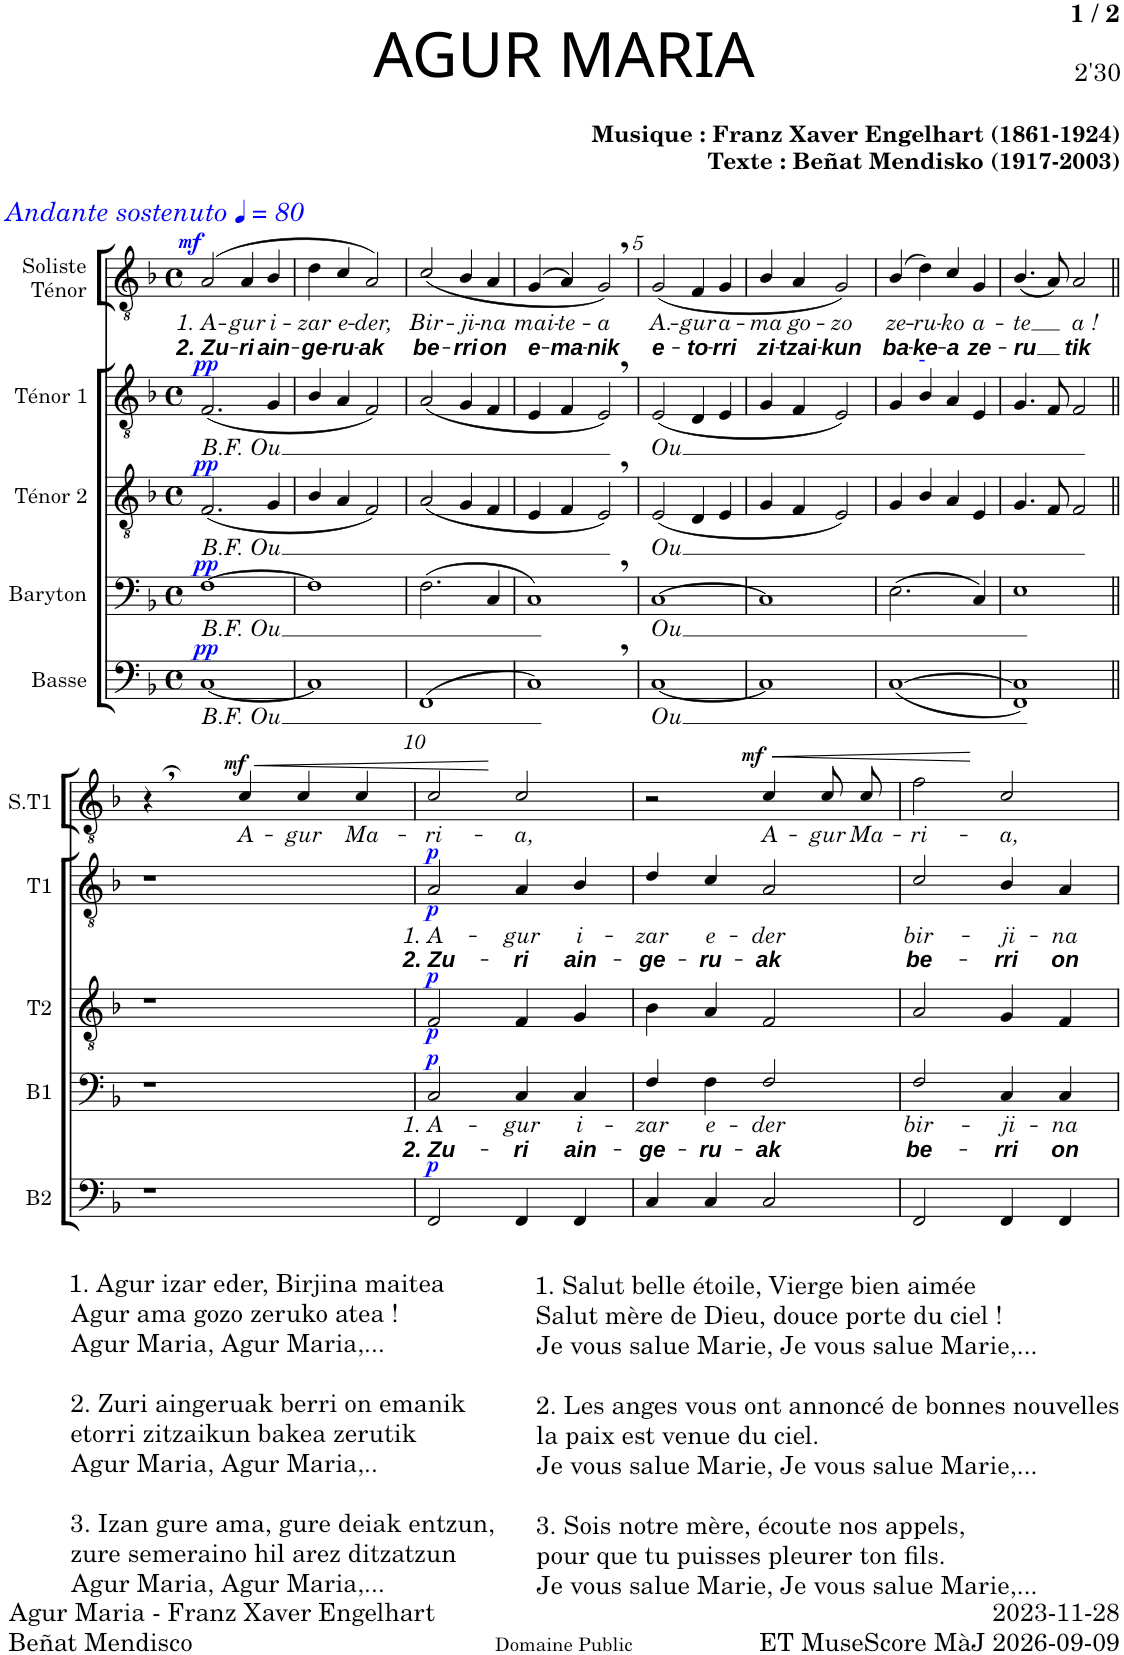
**kern	**text	**dynam	**kern	**text	**text	**dynam	**kern	**text	**dynam	**kern	**text	**text	**dynam	**kern	**text	**text	**dynam
*part5	*part5	*part5	*part4	*part4	*part4	*part4	*part3	*part3	*part3	*part2	*part2	*part2	*part2	*part1	*part1	*part1	*part1
*staff5	*staff5	*staff5	*staff4	*staff4	*staff4	*staff4	*staff3	*staff3	*staff3	*staff2	*staff2	*staff2	*staff2	*staff1	*staff1	*staff1	*staff1
*I"Basse	*	*	*I"Baryton	*	*	*	*I"Ténor 2	*	*	*I"Ténor 1	*	*	*	*I"Soliste  Ténor	*	*	*
*I'B2	*	*	*I'B1	*	*	*	*I'T2	*	*	*I'T1	*	*	*	*I'S.T1	*	*	*
*clefF4	*	*	*clefF4	*	*	*	*clefGv2	*	*	*clefGv2	*	*	*	*clefGv2	*	*	*
*k[b-]	*	*	*k[b-]	*	*	*	*k[b-]	*	*	*k[b-]	*	*	*	*k[b-]	*	*	*
*F:	*	*	*F:	*	*	*	*F:	*	*	*F:	*	*	*	*F:	*	*	*
*M4/4	*	*	*M4/4	*	*	*	*M4/4	*	*	*M4/4	*	*	*	*M4/4	*	*	*
*met(c)	*	*	*met(c)	*	*	*	*met(c)	*	*	*met(c)	*	*	*	*met(c)	*	*	*
*MM80	*	*	*MM80	*	*	*	*MM80	*	*	*MM80	*	*	*	*MM80	*	*	*
=1	=1	=1	=1	=1	=1	=1	=1	=1	=1	=1	=1	=1	=1	=1	=1	=1	=1
!	!	!	!	!	!	!	!	!	!	!	!	!	!	!LO:TX:a:i:t=Andante sostenuto	!	!	!
!	!LO:LY:b	!LO:DY:a	!	!LO:LY:b	!	!LO:DY:a	!	!LO:LY:b	!LO:DY:a	!	!LO:LY:b	!	!LO:DY:a	!	!LO:LY:b	!LO:LY:b	!LO:DY:a
[1C	B.F. Ou	pp	[1F	B.F. Ou	.	pp	(2.F/	B.F. Ou	pp	(2.F/	B.F. Ou	.	pp	(2A/	1. A-	2. Zu-	mf
!	!	!	!	!	!	!	!	!	!	!	!	!	!	!	!LO:LY:b	!LO:LY:b	!
.	.	.	.	.	.	.	.	.	.	.	.	.	.	4A/	-gur	-ri	.
!	!	!	!	!	!	!	!	!	!	!	!	!	!	!	!LO:LY:b	!LO:LY:b	!
.	.	.	.	.	.	.	4G/	.	.	4G/	.	.	.	4B-/	i-	ain-	.
=2	=2	=2	=2	=2	=2	=2	=2	=2	=2	=2	=2	=2	=2	=2	=2	=2	=2
!	!	!	!	!	!	!	!	!	!	!	!	!	!	!	!LO:LY:b	!LO:LY:b	!
1C]	.	.	1F]	.	.	.	4B-/	.	.	4B-/	.	.	.	4d\	-zar	-ge-	.
!	!	!	!	!	!	!	!	!	!	!	!	!	!	!	!LO:LY:b	!LO:LY:b	!
.	.	.	.	.	.	.	4A/	.	.	4A/	.	.	.	4c/	e-	-ru-	.
!	!	!	!	!	!	!	!	!	!	!	!	!	!	!	!LO:LY:b	!LO:LY:b	!
.	.	.	.	.	.	.	2F/)	.	.	2F/)	.	.	.	2A/)	-der,	-ak	.
=3	=3	=3	=3	=3	=3	=3	=3	=3	=3	=3	=3	=3	=3	=3	=3	=3	=3
!	!	!	!	!	!	!	!	!	!	!	!	!	!	!	!LO:LY:b	!LO:LY:b	!
(>1FF	.	.	(2.F\	.	.	.	(2A/	.	.	(2A/	.	.	.	(2c/	Bir-	be-	.
!	!	!	!	!	!	!	!	!	!	!	!	!	!	!	!LO:LY:b	!LO:LY:b	!
.	.	.	.	.	.	.	4G/	.	.	4G/	.	.	.	4B-/	-ji-	-rri	.
!	!	!	!	!	!	!	!	!	!	!	!	!	!	!	!LO:LY:b	!LO:LY:b	!
.	.	.	4C/	.	.	.	4F/	.	.	4F/	.	.	.	4A/	-na	on	.
=4	=4	=4	=4	=4	=4	=4	=4	=4	=4	=4	=4	=4	=4	=4	=4	=4	=4
!	!	!	!	!	!	!	!	!	!	!	!	!	!	!	!LO:LY:b	!LO:LY:b	!
1C,)	.	.	1C,)	.	.	.	4E/	.	.	4E/	.	.	.	(>4G/	mai-	e-	.
!	!	!	!	!	!	!	!	!	!	!	!	!	!	!	!LO:LY:b	!LO:LY:b	!
.	.	.	.	.	.	.	4F/	.	.	4F/	.	.	.	4A/)	-te-	-ma-	.
!	!	!	!	!	!	!	!	!	!	!	!	!	!	!	!LO:LY:b	!LO:LY:b	!
.	.	.	.	.	.	.	2E,/)	.	.	2E,/)	.	.	.	2G,/)	-a	-nik	.
=5	=5	=5	=5	=5	=5	=5	=5	=5	=5	=5	=5	=5	=5	=5	=5	=5	=5
!	!LO:LY:b	!	!	!LO:LY:b	!	!	!	!LO:LY:b	!	!	!LO:LY:b	!	!	!	!LO:LY:b	!LO:LY:b	!
[1C	Ou	.	[1C	Ou	.	.	(2E/	Ou	.	(2E/	Ou	.	.	(2G/	A.-	e-	.
!	!	!	!	!	!	!	!	!	!	!	!	!	!	!	!LO:LY:b	!LO:LY:b	!
.	.	.	.	.	.	.	4D/	.	.	4D/	.	.	.	4F/	-gur	-to-	.
!	!	!	!	!	!	!	!	!	!	!	!	!	!	!	!LO:LY:b	!LO:LY:b	!
.	.	.	.	.	.	.	4E/	.	.	4E/	.	.	.	4G/	a-	-rri	.
=6	=6	=6	=6	=6	=6	=6	=6	=6	=6	=6	=6	=6	=6	=6	=6	=6	=6
!	!	!	!	!	!	!	!	!	!	!	!	!	!	!	!LO:LY:b	!LO:LY:b	!
1C]	.	.	1C]	.	.	.	4G/	.	.	4G/	.	.	.	4B-/	-ma	zi-	.
!	!	!	!	!	!	!	!	!	!	!	!	!	!	!	!LO:LY:b	!LO:LY:b	!
.	.	.	.	.	.	.	4F/	.	.	4F/	.	.	.	4A/	go-	-tzai-	.
!	!	!	!	!	!	!	!	!	!	!	!	!	!	!	!LO:LY:b	!LO:LY:b	!
.	.	.	.	.	.	.	2E/)	.	.	2E/)	.	.	.	2G/)	-zo	-kun	.
=7	=7	=7	=7	=7	=7	=7	=7	=7	=7	=7	=7	=7	=7	=7	=7	=7	=7
!	!	!	!	!	!	!	!	!	!	!	!	!	!	!	!LO:LY:b	!LO:LY:b	!
(<[>1C	.	.	(2.E\	.	.	.	4G/	.	.	4G/	.	.	.	(4B-/	ze-	ba-	.
!	!	!	!	!	!	!	!	!	!	!	!	!	!	!LO:TX:b:color=#0000FF:t=-	!	!	!
!	!	!	!	!	!	!	!	!	!	!	!	!	!	!	!LO:LY:b	!LO:LY:b	!
.	.	.	.	.	.	.	4B-/	.	.	4B-/	.	.	.	4d\)	-ru-	-ke-	.
!	!	!	!	!	!	!	!	!	!	!	!	!	!	!	!LO:LY:b	!LO:LY:b	!
.	.	.	.	.	.	.	4A/	.	.	4A/	.	.	.	4c/	-ko	-a	.
!	!	!	!	!	!	!	!	!	!	!	!	!	!	!	!LO:LY:b	!LO:LY:b	!
.	.	.	4C/)	.	.	.	4E/	.	.	4E/	.	.	.	4G/	a-	ze-	.
=8	=8	=8	=8	=8	=8	=8	=8	=8	=8	=8	=8	=8	=8	=8	=8	=8	=8
!	!	!	!	!	!	!	!	!	!	!	!	!	!	!	!LO:LY:b	!LO:LY:b	!
1FF 1C])	.	.	1E	.	.	.	4.G/	.	.	4.G/	.	.	.	(4.B-/	-te	-ru	.
.	.	.	.	.	.	.	8F/	.	.	8F/	.	.	.	8A/)	.	.	.
!	!	!	!	!	!	!	!	!	!	!	!	!	!	!	!LO:LY:b	!LO:LY:b	!
.	.	.	.	.	.	.	2F/	.	.	2F/	.	.	.	2A/	a !	tik	.
!!LO:LB:g=z
=9||	=9||	=9||	=9||	=9||	=9||	=9||	=9||	=9||	=9||	=9||	=9||	=9||	=9||	=9||	=9||	=9||	=9||
1r	.	.	1r	.	.	.	1r	.	.	1r	.	.	.	4r	.	.	.
!	!	!	!	!	!	!	!	!	!	!	!	!	!	!	!LO:LY:b	!	!LO:HP:b
!	!	!	!	!	!	!	!	!	!	!	!	!	!	!	!	!	!LO:DY:n=1:a
.	.	.	.	.	.	.	.	.	.	.	.	.	.	4c/	A-	.	< mf
!	!	!	!	!	!	!	!	!	!	!	!	!	!	!	!LO:LY:b	!	!
.	.	.	.	.	.	.	.	.	.	.	.	.	.	4c/	-gur	.	.
!	!	!	!	!	!	!	!	!	!	!	!	!	!	!	!LO:LY:b	!	!
.	.	.	.	.	.	.	.	.	.	.	.	.	.	4c/	Ma-	.	.
=10	=10	=10	=10	=10	=10	=10	=10	=10	=10	=10	=10	=10	=10	=10	=10	=10	=10
!	!	!LO:DY:a	!	!LO:LY:b	!LO:LY:b	!LO:DY:a	!	!	!LO:DY:a	!	!LO:LY:b	!LO:LY:b	!	!	!LO:LY:b	!	!
!	!	!	!	!	!	!	!	!	!LO:DY:n=1:b	!	!	!	!LO:DY:a	!	!	!	!
!	!	!	!	!	!	!	!	!	!	!	!	!	!LO:DY:n=1:b	!	!	!	!
2FF/	.	p	2C/	1. A-	2. Zu-	p	2F/	.	p p	2A/	1. A-	2. Zu-	p p	2c/	-ri-	.	.
!	!	!	!	!LO:LY:b	!LO:LY:b	!	!	!	!	!	!LO:LY:b	!LO:LY:b	!	!	!LO:LY:b	!	!
4FF/	.	.	4C/	-gur	-ri	.	4F/	.	.	4A/	-gur	-ri	.	2c/	-a,	.	[
!	!	!	!	!LO:LY:b	!LO:LY:b	!	!	!	!	!	!LO:LY:b	!LO:LY:b	!	!	!	!	!
4FF/	.	.	4C/	i-	ain-	.	4G/	.	.	4B-/	i-	ain-	.	.	.	.	.
=11	=11	=11	=11	=11	=11	=11	=11	=11	=11	=11	=11	=11	=11	=11	=11	=11	=11
!	!	!	!	!LO:LY:b	!LO:LY:b	!	!	!	!	!	!LO:LY:b	!LO:LY:b	!	!	!	!	!
4C/	.	.	4F/	-zar	-ge-	.	4B-\	.	.	4d/	-zar	-ge-	.	2r	.	.	.
!	!	!	!	!LO:LY:b	!LO:LY:b	!	!	!	!	!	!LO:LY:b	!LO:LY:b	!	!	!	!	!
4C/	.	.	4F\	e-	-ru-	.	4A/	.	.	4c/	e-	-ru-	.	.	.	.	.
!	!	!	!	!LO:LY:b	!LO:LY:b	!	!	!	!	!	!LO:LY:b	!LO:LY:b	!	!	!LO:LY:b	!	!LO:HP:b
!	!	!	!	!	!	!	!	!	!	!	!	!	!	!	!	!	!LO:DY:n=1:a
2C/	.	.	2F/	-der	-ak	.	2F/	.	.	2A/	-der	-ak	.	4c/	A-	.	< mf
!	!	!	!	!	!	!	!	!	!	!	!	!	!	!	!LO:LY:b	!	!
.	.	.	.	.	.	.	.	.	.	.	.	.	.	8c/L	-gur	.	.
!	!	!	!	!	!	!	!	!	!	!	!	!	!	!	!LO:LY:b	!	!
.	.	.	.	.	.	.	.	.	.	.	.	.	.	8c/J	Ma-	.	.
=12	=12	=12	=12	=12	=12	=12	=12	=12	=12	=12	=12	=12	=12	=12	=12	=12	=12
!	!	!	!	!LO:LY:b	!LO:LY:b	!	!	!	!	!	!LO:LY:b	!LO:LY:b	!	!	!LO:LY:b	!	!
2FF/	.	.	2F/	bir-	be-	.	2A/	.	.	2c/	bir-	be-	.	2f\	-ri-	.	.
!	!	!	!	!LO:LY:b	!LO:LY:b	!	!	!	!	!	!LO:LY:b	!LO:LY:b	!	!	!LO:LY:b	!	!
4FF/	.	.	4C/	-ji-	-rri	.	4G/	.	.	4B-/	-ji-	-rri	.	2c/	-a,	.	[
!	!	!	!	!LO:LY:b	!LO:LY:b	!	!	!	!	!	!LO:LY:b	!LO:LY:b	!	!	!	!	!
4FF/	.	.	4C/	-na	on	.	4F/	.	.	4A/	-na	on	.	.	.	.	.
=	=	=	=	=	=	=	=	=	=	=	=	=	=	=	=	=	=
*-	*-	*-	*-	*-	*-	*-	*-	*-	*-	*-	*-	*-	*-	*-	*-	*-	*-
